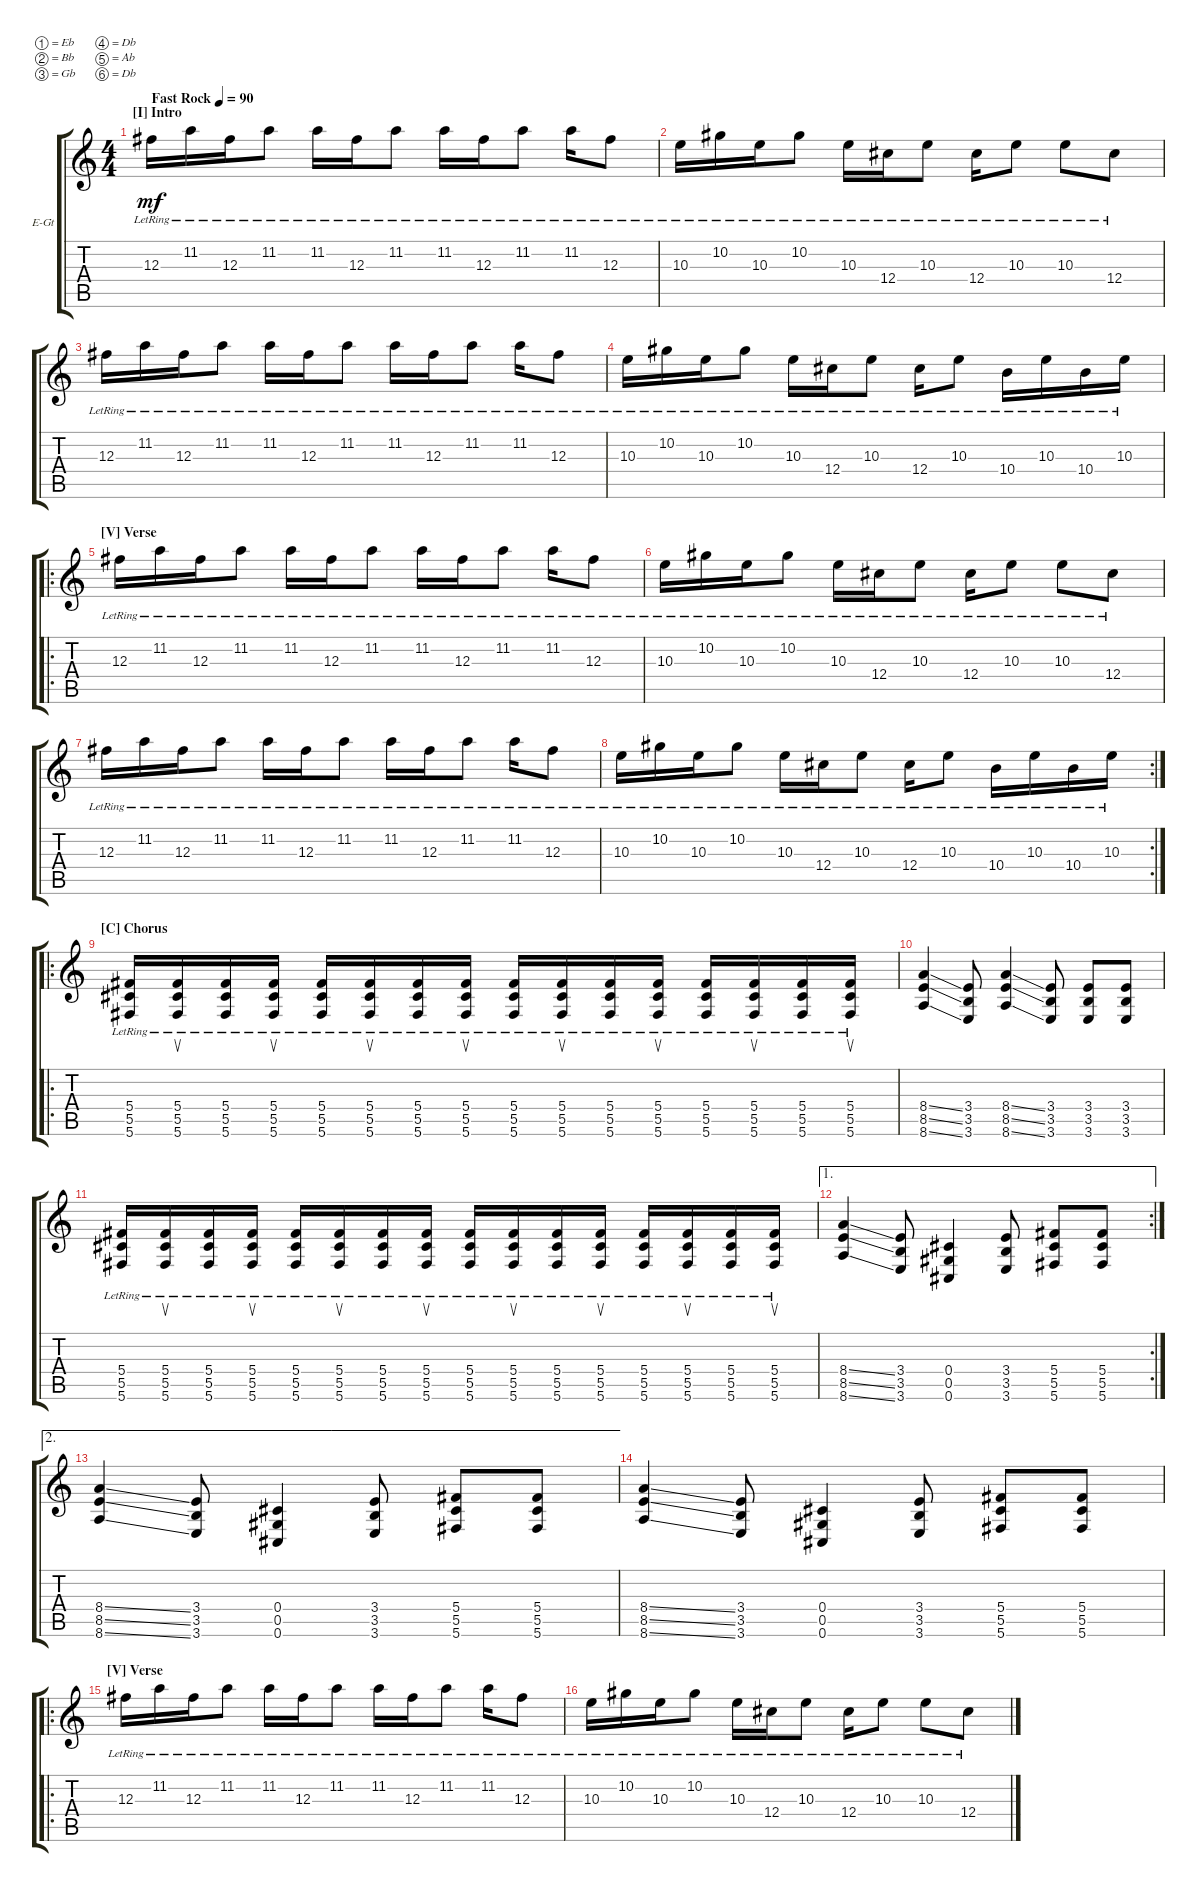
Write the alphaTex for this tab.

\defaultSystemsLayout 4
\bracketExtendMode groupsimilarinstruments
\firstSystemTrackNameOrientation horizontal
\otherSystemsTrackNameOrientation horizontal
\track ("Electric Guitar" "E-Gt") {mute instrument distortionguitar}
\staff {score tabs}
\tuning (Eb4 Bb3 Gb3 Db3 Ab2 Db2)
\ts (4 4)
\section ("I" "Intro")
\tempo (90 "Fast Rock")
\clef g2
\scale
0.487395
\ks c
12.3{lr}.16{dy mf instrument distortionguitar} 11.2{lr}.16 12.3{lr}.16 11.2{lr}.8 11.2{lr}.16 12.3{lr}.16 11.2{lr}.8 11.2{lr}.16 12.3{lr}.16 11.2{lr}.8 11.2{lr}.16 12.3{lr}.8 |
\scale
0.256303 10.3{lr}.16 10.2{lr}.16 10.3{lr}.16 10.2{lr}.8 10.3{lr}.16 12.4{lr}.16 10.3{lr}.8 12.4{lr}.16 10.3{lr}.8 10.3{lr}.8 12.4{lr}.8 |
\scale
0.256303 12.3{lr}.16 11.2{lr}.16 12.3{lr}.16 11.2{lr}.8 11.2{lr}.16 12.3{lr}.16 11.2{lr}.8 11.2{lr}.16 12.3{lr}.16 11.2{lr}.8 11.2{lr}.16 12.3{lr}.8 |
\scale
0.312821 10.3{lr}.16 10.2{lr}.16 10.3{lr}.16 10.2{lr}.8 10.3{lr}.16 12.4{lr}.16 10.3{lr}.8 12.4{lr}.16 10.3{lr}.8 10.4{lr}.16 10.3{lr}.16 10.4{lr}.16 10.3{lr}.16 |
\ro
\section ("V" "Verse")
\scale
0.374359 12.3{lr}.16 11.2{lr}.16 12.3{lr}.16 11.2{lr}.8 11.2{lr}.16 12.3{lr}.16 11.2{lr}.8 11.2{lr}.16 12.3{lr}.16 11.2{lr}.8 11.2{lr}.16 12.3{lr}.8 |
\scale
0.312821 10.3{lr}.16 10.2{lr}.16 10.3{lr}.16 10.2{lr}.8 10.3{lr}.16 12.4{lr}.16 10.3{lr}.8 12.4{lr}.16 10.3{lr}.8 10.3{lr}.8 12.4{lr}.8 |
\scale
0.322751 12.3{lr}.16 11.2{lr}.16 12.3{lr}.16 11.2{lr}.8 11.2{lr}.16 12.3{lr}.16 11.2{lr}.8 11.2{lr}.16 12.3{lr}.16 11.2{lr}.8 11.2{lr}.16 12.3{lr}.8 |
\rc 2
\scale
0.354497 10.3{lr}.16 10.2{lr}.16 10.3{lr}.16 10.2{lr}.8 10.3{lr}.16 12.4{lr}.16 10.3{lr}.8 12.4{lr}.16 10.3{lr}.8 10.4{lr}.16 10.3{lr}.16 10.4{lr}.16 10.3{lr}.16 |
\ro
\section ("C" "Chorus")
\scale
0.322751 (5.4{lr} 5.5{lr} 5.6{lr}).16 (5.4{lr} 5.5{lr} 5.6{lr}).16{su} (5.4{lr} 5.5{lr} 5.6{lr}).16 (5.4{lr} 5.5{lr} 5.6{lr}).16{su} (5.4{lr} 5.5{lr} 5.6{lr}).16 (5.4{lr} 5.5{lr} 5.6{lr}).16{su} (5.4{lr} 5.5{lr} 5.6{lr}).16 (5.4{lr} 5.5{lr} 5.6{lr}).16{su} (5.4{lr} 5.5{lr} 5.6{lr}).16 (5.4{lr} 5.5{lr} 5.6{lr}).16{su} (5.4{lr} 5.5{lr} 5.6{lr}).16 (5.4{lr} 5.5{lr} 5.6{lr}).16{su} (5.4{lr} 5.5{lr} 5.6{lr}).16 (5.4{lr} 5.5{lr} 5.6{lr}).16{su} (5.4{lr} 5.5{lr} 5.6{lr}).16 (5.4{lr} 5.5{lr} 5.6{lr}).16{su} |
(8.4{ss} 8.5{ss} 8.6{ss}).4 (3.4 3.5 3.6).8 (8.4{ss} 8.5{ss} 8.6{ss}).4 (3.6 3.5 3.4).8 (3.6 3.5 3.4).8 (3.4 3.5 3.6).8 |
(5.4{lr} 5.5{lr} 5.6{lr}).16 (5.4{lr} 5.5{lr} 5.6{lr}).16{su} (5.4{lr} 5.5{lr} 5.6{lr}).16 (5.4{lr} 5.5{lr} 5.6{lr}).16{su} (5.4{lr} 5.5{lr} 5.6{lr}).16 (5.4{lr} 5.5{lr} 5.6{lr}).16{su} (5.4{lr} 5.5{lr} 5.6{lr}).16 (5.4{lr} 5.5{lr} 5.6{lr}).16{su} (5.4{lr} 5.5{lr} 5.6{lr}).16 (5.4{lr} 5.5{lr} 5.6{lr}).16{su} (5.4{lr} 5.5{lr} 5.6{lr}).16 (5.4{lr} 5.5{lr} 5.6{lr}).16{su} (5.4{lr} 5.5{lr} 5.6{lr}).16 (5.4{lr} 5.5{lr} 5.6{lr}).16{su} (5.4{lr} 5.5{lr} 5.6{lr}).16 (5.4{lr} 5.5{lr} 5.6{lr}).16{su} |
\ae 1
\rc 2
(8.4{ss} 8.5{ss} 8.6{ss}).4 (3.4 3.5 3.6).8 (0.4 0.5 0.6).4 (3.6 3.5 3.4).8 (5.5 5.4 5.6).8 (5.5 5.4 5.6).8 |
\ae 2
(8.4{ss} 8.5{ss} 8.6{ss}).4 (3.4 3.5 3.6).8 (0.4 0.5 0.6).4 (3.6 3.5 3.4).8 (5.5 5.4 5.6).8 (5.5 5.4 5.6).8 |
(8.4{ss} 8.5{ss} 8.6{ss}).4 (3.4 3.5 3.6).8 (0.4 0.5 0.6).4 (3.6 3.5 3.4).8 (5.5 5.4 5.6).8 (5.5 5.4 5.6).8 |
\ro
\section ("V" "Verse")
12.3{lr}.16 11.2{lr}.16 12.3{lr}.16 11.2{lr}.8 11.2{lr}.16 12.3{lr}.16 11.2{lr}.8 11.2{lr}.16 12.3{lr}.16 11.2{lr}.8 11.2{lr}.16 12.3{lr}.8 |
10.3{lr}.16 10.2{lr}.16 10.3{lr}.16 10.2{lr}.8 10.3{lr}.16 12.4{lr}.16 10.3{lr}.8 12.4{lr}.16 10.3{lr}.8 10.3{lr}.8 12.4{lr}.8
